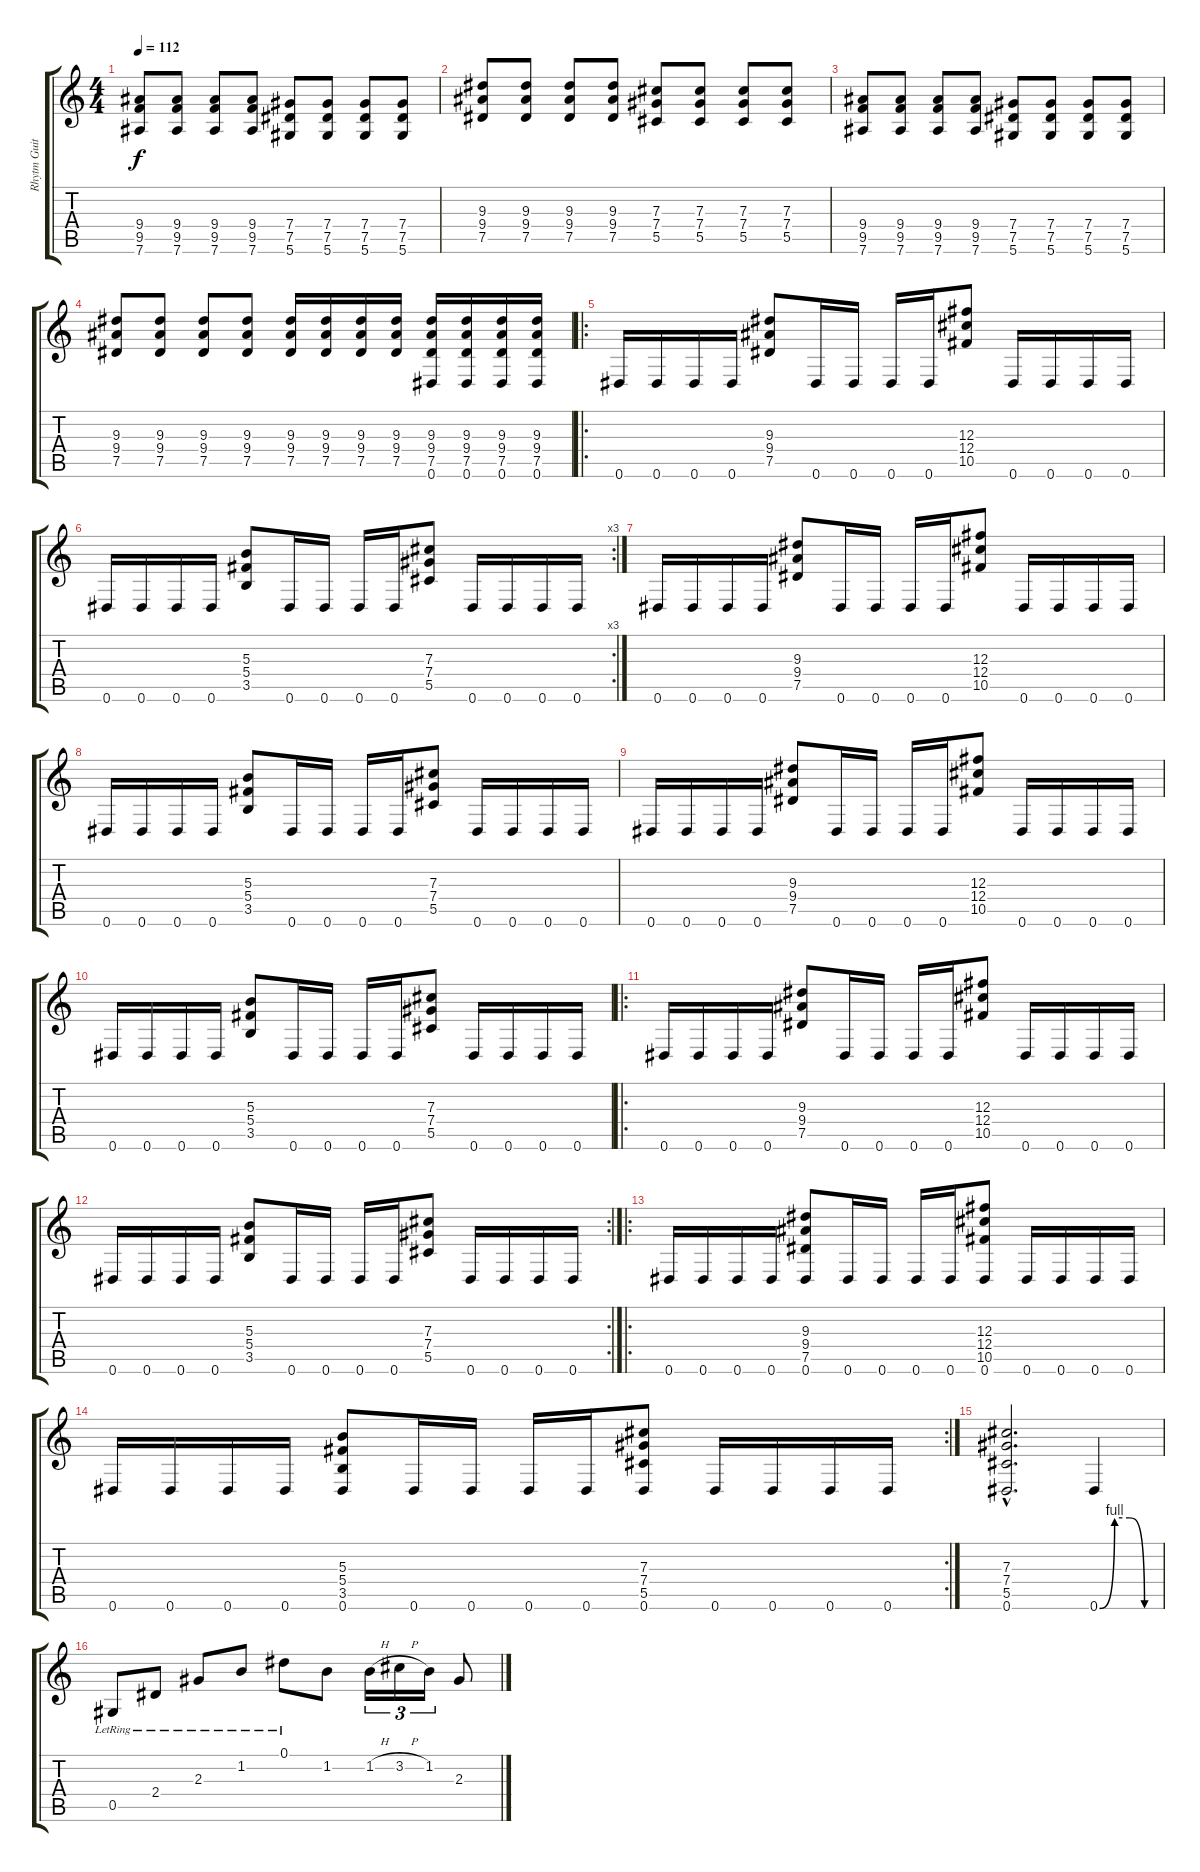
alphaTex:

\track ("Rhytm Guitar" "Rhytm Guit") {instrument distortionguitar}
\staff {score tabs}
\tuning (Eb4 Bb3 Gb3 Db3 Ab2 Eb2) {hide}
\ts (4 4)
\tempo 112
\clef g2
\ks c
(9.4 9.5 7.6).8{dy f} (9.4 9.5 7.6).8 (9.4 9.5 7.6).8 (9.4 9.5 7.6).8 (7.4 7.5 5.6).8 (7.4 7.5 5.6).8 (7.4 7.5 5.6).8 (7.4 7.5 5.6).8 |
(9.3 9.4 7.5).8 (9.3 9.4 7.5).8 (9.3 9.4 7.5).8 (9.3 9.4 7.5).8 (7.3 7.4 5.5).8 (7.3 7.4 5.5).8 (7.3 7.4 5.5).8 (7.3 7.4 5.5).8 |
(9.4 9.5 7.6).8 (9.4 9.5 7.6).8 (9.4 9.5 7.6).8 (9.4 9.5 7.6).8 (7.4 7.5 5.6).8 (7.4 7.5 5.6).8 (7.4 7.5 5.6).8 (7.4 7.5 5.6).8 |
(9.3 9.4 7.5).8 (9.3 9.4 7.5).8 (9.3 9.4 7.5).8 (9.3 9.4 7.5).8 (9.3 9.4 7.5).16 (9.3 9.4 7.5).16 (9.3 9.4 7.5).16 (9.3 9.4 7.5).16 (9.3 9.4 7.5 0.6).16 (9.3 9.4 7.5 0.6).16 (9.3 9.4 7.5 0.6).16 (9.3 9.4 7.5 0.6).16 |
\ro
0.6.16 0.6.16 0.6.16 0.6.16 (9.3 9.4 7.5).8 0.6.16 0.6.16 0.6.16 0.6.16 (12.3 12.4 10.5).8 0.6.16 0.6.16 0.6.16 0.6.16 |
\rc 3
0.6.16 0.6.16 0.6.16 0.6.16 (5.3 5.4 3.5).8 0.6.16 0.6.16 0.6.16 0.6.16 (7.3 7.4 5.5).8 0.6.16 0.6.16 0.6.16 0.6.16 |
0.6.16 0.6.16 0.6.16 0.6.16 (9.3 9.4 7.5).8 0.6.16 0.6.16 0.6.16 0.6.16 (12.3 12.4 10.5).8 0.6.16 0.6.16 0.6.16 0.6.16 |
0.6.16 0.6.16 0.6.16 0.6.16 (5.3 5.4 3.5).8 0.6.16 0.6.16 0.6.16 0.6.16 (7.3 7.4 5.5).8 0.6.16 0.6.16 0.6.16 0.6.16 |
0.6.16 0.6.16 0.6.16 0.6.16 (9.3 9.4 7.5).8 0.6.16 0.6.16 0.6.16 0.6.16 (12.3 12.4 10.5).8 0.6.16 0.6.16 0.6.16 0.6.16 |
0.6.16 0.6.16 0.6.16 0.6.16 (5.3 5.4 3.5).8 0.6.16 0.6.16 0.6.16 0.6.16 (7.3 7.4 5.5).8 0.6.16 0.6.16 0.6.16 0.6.16 |
\ro
0.6.16 0.6.16 0.6.16 0.6.16 (9.3 9.4 7.5).8 0.6.16 0.6.16 0.6.16 0.6.16 (12.3 12.4 10.5).8 0.6.16 0.6.16 0.6.16 0.6.16 |
\rc 2
0.6.16 0.6.16 0.6.16 0.6.16 (5.3 5.4 3.5).8 0.6.16 0.6.16 0.6.16 0.6.16 (7.3 7.4 5.5).8 0.6.16 0.6.16 0.6.16 0.6.16 |
\ro
0.6.16 0.6.16 0.6.16 0.6.16 (9.3 9.4 7.5 0.6).8 0.6.16 0.6.16 0.6.16 0.6.16 (12.3 12.4 10.5 0.6).8 0.6.16 0.6.16 0.6.16 0.6.16 |
\rc 2
0.6.16 0.6.16 0.6.16 0.6.16 (5.3 5.4 3.5 0.6).8 0.6.16 0.6.16 0.6.16 0.6.16 (7.3 7.4 5.5 0.6).8 0.6.16 0.6.16 0.6.16 0.6.16 |
(7.3{hac} 7.4{hac} 5.5{hac} 0.6{hac}).2{d} 0.6{be (custom 0 0 15 4 30 4 45 0 60 0)}.4{volume 13 instrument electricguitarclean} |
0.5{lr}.8 2.4{lr}.8 2.3{lr}.8 1.2{lr}.8 0.1{lr}.8 1.2.8 1.2{h}.16{tu (3 2)} 3.2{h}.16{tu (3 2)} 1.2.16{tu (3 2)} 2.3.8
